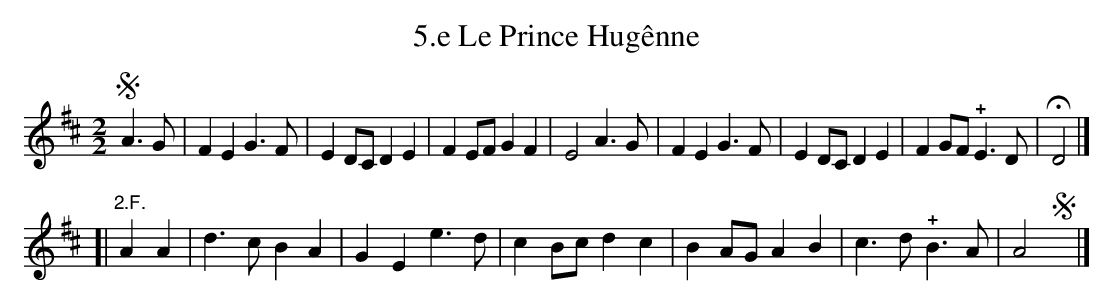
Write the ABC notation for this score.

X:1
T: 5.e Le Prince Hug\^enne
M: 2/2
L: 1/8
K: D
!segno!A3G |\
F2E2 G3F | E2DC D2E2 |\
F2EF G2F2 | E4 A3G |\
F2E2 G3F | E2DC D2E2 |\
F2GF !+!E3D | HD4 |]
[| "2.F."A2A2 |\
d3c B2A2 | G2E2 e3d |\
c2Bc d2c2 | B2AG A2B2 |\
c3d !+!B3A | A4 !segno!y|]
